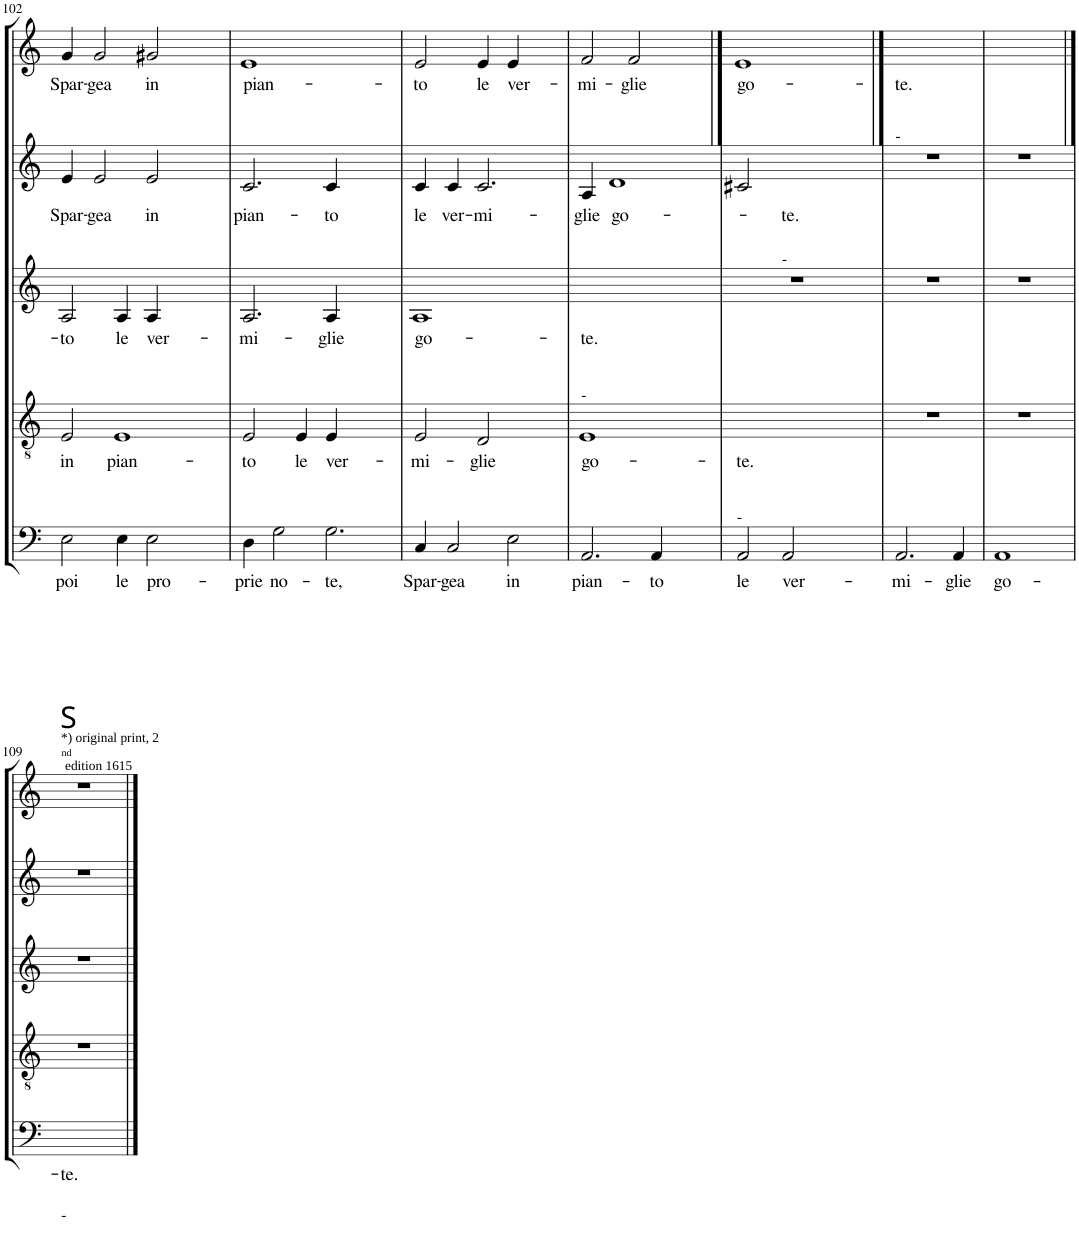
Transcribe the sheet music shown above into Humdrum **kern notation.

**kern	**text	**kern	**text	**kern	**text	**kern	**text	**kern	**text
*part5	*part5	*part4	*part4	*part3	*part3	*part2	*part2	*part1	*part1
*staff5	*staff5	*staff4	*staff4	*staff3	*staff3	*staff2	*staff2	*staff1	*staff1
*I"Basso	*	*I"Tenore	*	*I"Alto	*	*I"Quinto	*	*I"Canto	*
!!LO:PB:g=z
*clefF4	*	*clefGv2	*	*clefG2	*	*clefG2	*	*clefG2	*
*k[]	*	*k[]	*	*k[]	*	*k[]	*	*k[]	*
*M4/4	*	*M4/4	*	*M4/4	*	*M4/4	*	*M4/4	*
=102	=102	=102	=102	=102	=102	=102	=102	=102	=102
!LO:TX:b:t=S	!	!	!	!	!	!	!	!	!
!LO:TX:b:t=*) original print, 2	!	!	!	!	!	!	!	!	!
!LO:TX:b:t=nd	!	!	!	!	!	!	!	!	!
!LO:TX:b:t=edition 1615	!	!	!	!	!	!	!	!	!
!	!LO:LY:b	!	!LO:LY:b	!	!LO:LY:b	!	!LO:LY:b	!	!LO:LY:b
*	*	*	*	*	*	*	*	*^	*
2E\	poi	2E/	in	2A/	-to	4e/	Spar-	4g/	1ryy	Spar-
!	!	!	!	!	!	!	!LO:LY:b	!	!	!LO:LY:b
.	.	.	.	.	.	2e/	-gea	2g/	.	-gea
!	!LO:LY:b	!	!LO:LY:b	!	!LO:LY:b	!	!	!	!	!
4E\	le	[2E	pian-	4A/	le	.	.	.	.	.
!	!LO:LY:b	!	!	!	!LO:LY:b	!	!LO:LY:b	!	!	!LO:LY:b
[4E\	pro-	.	.	4A/	ver-	[4e/	in	[4g#X/	.	in
4ryy	.	2ryy	.	2ryy	.	4ryy	.	4ryy	2ryy	.
4ryy	.	.	.	.	.	4ryy	.	4ryy	.	.
=103	=103	=103	=103	=103	=103	=103	=103	=103	=103	=103
!	!LO:LY:b	!	!LO:LY:b	!	!LO:LY:b	!	!LO:LY:b	!	!	!LO:LY:b
4D\	-prie	2E/	-to	2.A/	-mi-	2.c/	pian-	1e	1ryy	pian-
4E\]	.	.	.	.	.	.	.	.	.	.
!	!LO:LY:b	!	!	!	!	!	!	!	!	!
2G\	no-	2E]	.	.	.	.	.	.	.	.
!	!	!	!	!	!LO:LY:b	!	!	!	!	!
.	.	.	.	4A/	-glie	4e/]	.	.	.	.
!	!LO:LY:b	!	!LO:LY:b	!	!	!	!LO:LY:b	!	!	!
[4G\	-te,	4E/	le	2ryy	.	4c/	-to	4g#/]	4ryy	.
!	!	!	!LO:LY:b	!	!	!	!	!	!	!
2.ryy	.	4E/	ver-	.	.	2ryy	.	2ryy	2.ryy	.
.	.	2ryy	.	2ryy	.	.	.	.	.	.
.	.	.	.	.	.	4ryy	.	4ryy	.	.
=104	=104	=104	=104	=104	=104	=104	=104	=104	=104	=104
!	!LO:LY:b	!	!LO:LY:b	!	!LO:LY:b	!	!LO:LY:b	!	!	!LO:LY:b
4C/	Spar-	2E/	-mi-	1A	go-	4c/	le	2e/	1ryy	-to
!	!	!	!	!	!	!	!LO:LY:b	!	!	!
2G\]	.	.	.	.	.	4c/	ver-	.	.	.
!	!	!	!LO:LY:b	!	!	!	!LO:LY:b	!	!	!LO:LY:b
.	.	2D/	-glie	.	.	[2c/	-mi-	4e/	.	le
!	!LO:LY:b	!	!	!	!	!	!	!	!	!LO:LY:b
2C/	-gea	.	.	.	.	.	.	4e/	.	ver-
.	.	4ryy	.	4ryy	.	2ryy	.	4ryy	4ryy	.
!	!LO:LY:b	!	!	!	!	!	!	!	!	!
[4E\	in	4ryy	.	4ryy	.	.	.	4ryy	4ryy	.
=105	=105	=105	=105	=105	=105	=105	=105	=105	=105	=105
!	!	!	!	!LO:TX:b:t=-	!	!	!	!	!	!
!	!LO:LY:b	!	!LO:LY:b	!	!LO:LY:b	!	!LO:LY:b	!	!	!LO:LY:b
2.AA/	pian-	1E	go-	1A	-te.	4A/	-glie	2f/	1ryy	-mi-
.	.	.	.	.	.	4c/]	.	.	.	.
!	!	!	!	!	!	!	!LO:LY:b	!	!	!LO:LY:b
.	.	.	.	.	.	[2.d	go-	2f/	.	-glie
4E\]	.	.	.	.	.	.	.	.	.	.
!	!LO:LY:b	!	!	!	!	!	!	!	!	!
4AA/	-to	4ryy	.	4ryy	.	.	.	4ryy	4ryy	.
4ryy	.	4ryy	.	4ryy	.	4ryy	.	4ryy	4ryy	.
==106	==106	==106	==106	==106	==106	==106	==106	==106	==106	==106
!	!	!LO:TX:b:t=-	!	!	!	!	!	!	!	!
!	!LO:LY:b	!	!LO:LY:b	!	!	!	!	!	!	!LO:LY:b
2AA/	le	1D	-te.	1r	.	2c#X/	.	1e	1ryy	go-
!	!	!	!	!	!	!LO:TX:b:t=-	!	!	!	!
!	!LO:LY:b	!	!	!	!	!	!	!	!	!
2AA/	ver-	.	.	.	.	4d]	.	.	.	.
!	!	!	!	!	!	!	!LO:LY:b	!	!	!
.	.	.	.	.	.	[2d	-te.	.	.	.
2ryy	.	2ryy	.	2ryy	.	.	.	2ryy	2ryy	.
.	.	.	.	.	.	4ryy	.	.	.	.
==107	==107	==107	==107	==107	==107	==107	==107	==107	==107	==107
!	!	!	!	!	!	!	!	!LO:TX:b:t=-	!	!
!	!LO:LY:b	!	!	!	!	!	!	!	!	!LO:LY:b
2.AA/	-mi-	1r	.	1r	.	1r	.	1f	1ryy	-te.
!	!LO:LY:b	!	!	!	!	!	!	!	!	!
4AA/	-glie	.	.	.	.	.	.	.	.	.
2ryy	.	2ryy	.	2ryy	.	2d]	.	2ryy	2ryy	.
=108	=108	=108	=108	=108	=108	=108	=108	=108	=108	=108
!	!LO:LY:b	!	!	!	!	!	!	!	!	!
1AA	go-	1r	.	1r	.	1r	.	1ryy	1ryy	.
!!LO:LB:g=z
==109	==109	==109	==109	==109	==109	==109	==109	==109	==109	==109
!LO:TX:b:t=-	!	!	!	!	!	!	!	!	!	!
!	!LO:LY:b	!	!	!	!	!	!	!	!	!
*	*	*	*	*	*	*	*	*v	*v	*
1D	-te.	1r	.	1r	.	1r	.	1r	.
==	==	==	==	==	==	==	==	==	==
*-	*-	*-	*-	*-	*-	*-	*-	*-	*-
